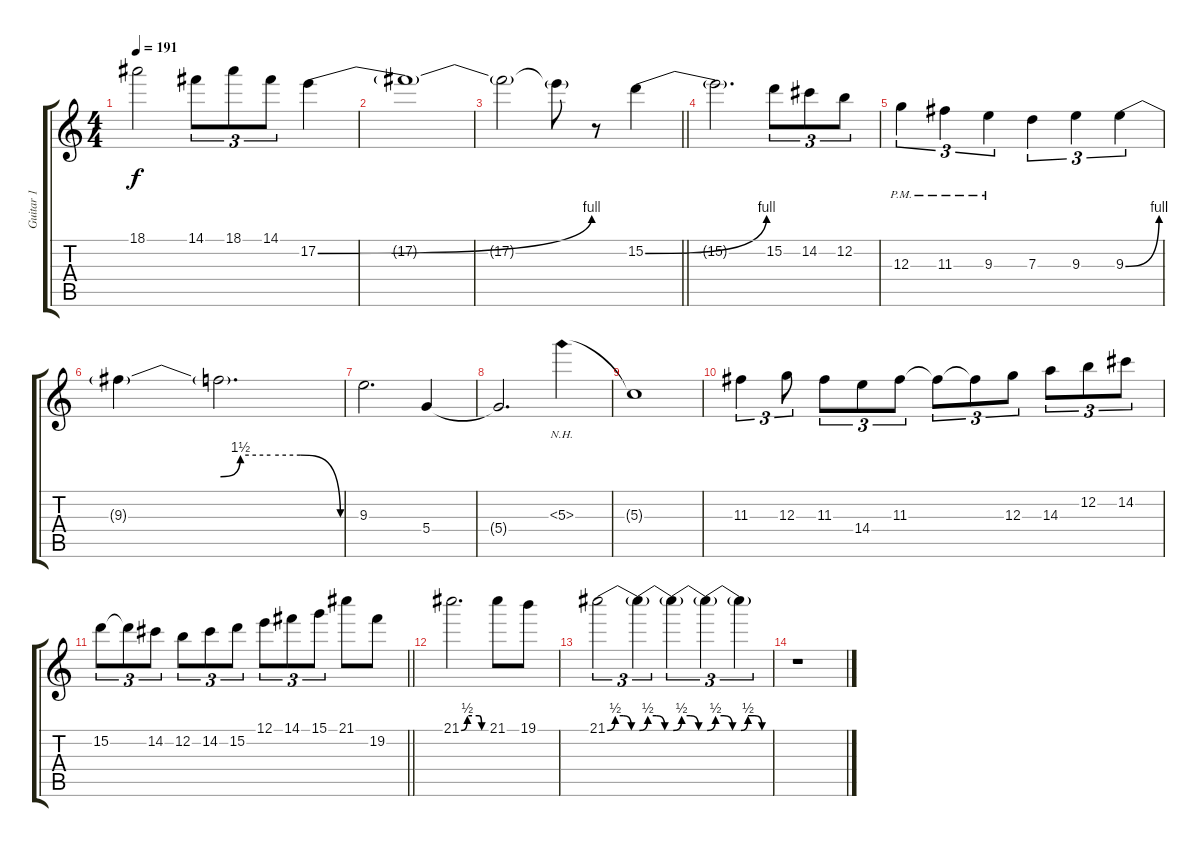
\track ("Guitar 1" "Guitar 1") {instrument distortionguitar}
\staff {score tabs}
\tuning (E4 B3 G3 D3 A2 E2) {hide}
\ts (4 4)
\tempo 191
\clef g2
\ks c
18.1{t}.2{dy f} 14.1.8{tu (3 2)} 18.1.8{tu (3 2)} 14.1.8{tu (3 2)} 17.2{be (bend 0 0 60 4)}.4 |
17.2{t}.1 |
\barLineRight lightlight
17.2{t}.2 17.2{t}.8 r.8 15.2{be (bend 0 0 60 4)}.4 |
15.2{t}.2{d} 15.2.8{tu (3 2)} 14.2.8{tu (3 2)} 12.2.8{tu (3 2)} |
12.3{pm}.4{tu (3 2)} 11.3{pm}.4{tu (3 2)} 9.3{pm}.4{tu (3 2)} 7.3.4{tu (3 2)} 9.3.4{tu (3 2)} 9.3{be (bend 0 0 60 4)}.4{tu (3 2)} |
9.3{t}.4 9.3{be (custom 0 2 10 6 25 6 40 6 60 0) t}.2{d} |
9.3.2{d} 5.4.4 |
5.4{t}.2{d} 5.3{nh}.4 |
5.3{t}.1 |
11.3.4{tu (3 2)} 12.3.8{tu (3 2)} 11.3.8{tu (3 2)} 14.4.8{tu (3 2)} 11.3.8{tu (3 2)} 11.3{t}.8{tu (3 2)} 11.3{t}.8{tu (3 2)} 12.3.8{tu (3 2)} 14.3.8{tu (3 2)} 12.2.8{tu (3 2)} 14.2.8{tu (3 2)} |
\barLineRight lightlight
15.2.8{tu (3 2)} 15.2{t}.8{tu (3 2)} 14.2.8{tu (3 2)} 12.2.8{tu (3 2)} 14.2.8{tu (3 2)} 15.2.8{tu (3 2)} 12.1.8{tu (3 2)} 14.1.8{tu (3 2)} 15.1.8{tu (3 2)} 21.1.8 19.2.8 |
21.1{be (custom 0 0 15 2 44 2 50 0 60 0)}.2{d} 21.1.8 19.1.8 |
21.1{be (custom 0 0 15 2 30 2 45 0 60 0)}.2{tu (3 2)} 21.1{be (custom 0 0 15 2 30 2 45 0 60 0) t}.4{tu (3 2)} 21.1{be (custom 0 0 15 2 30 2 45 0 60 0) t}.4{tu (3 2)} 21.1{be (custom 0 0 15 2 30 2 45 0 60 0) t}.4{tu (3 2)} 21.1{be (custom 0 0 15 2 30 2 45 0 60 0) t}.4{tu (3 2)} |
r.1
